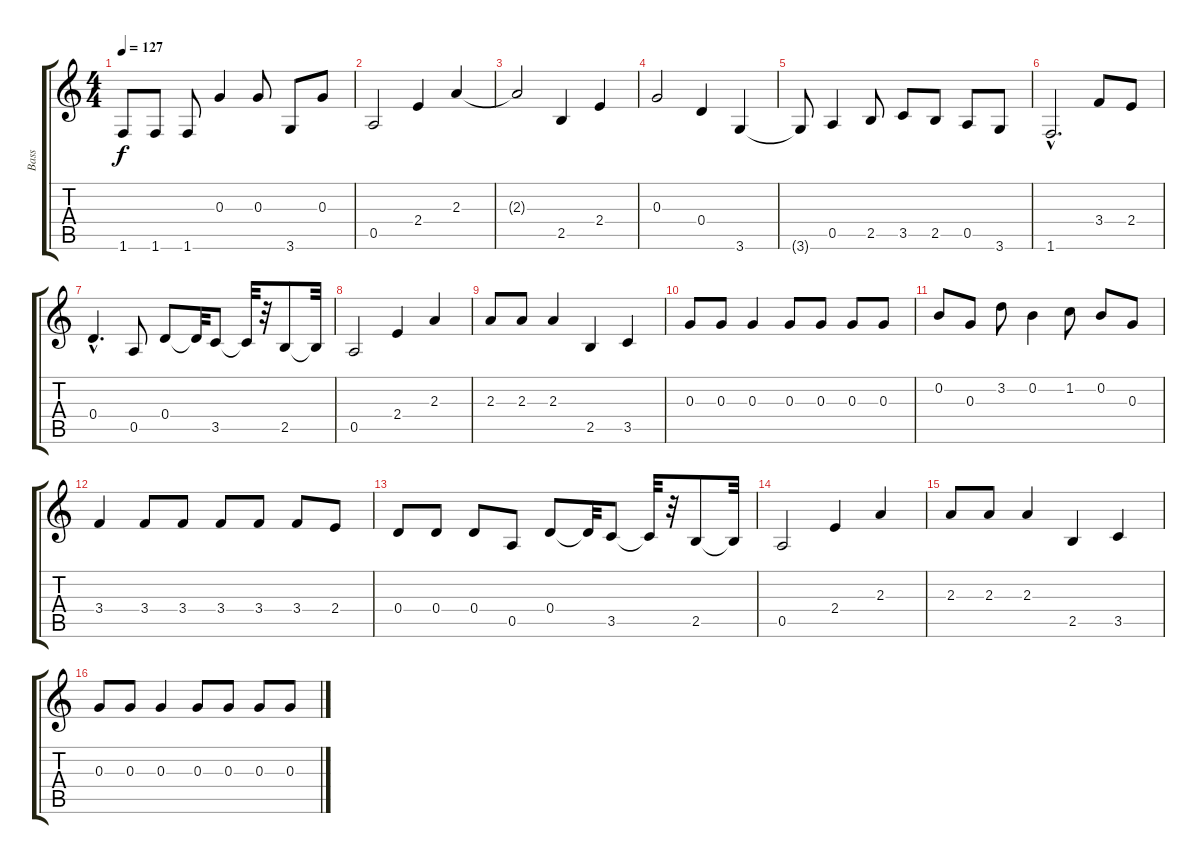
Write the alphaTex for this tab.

\track ("Bass" "Bass") {instrument fretlessbass}
\staff {score tabs}
\tuning (E4 B3 G3 D3 A2 E2) {hide}
\ts (4 4)
\tempo 127
\clef g2
\ks c
1.6.8{dy f} 1.6.8 1.6.8 0.3.4 0.3.8 3.6.8 0.3.8 |
0.5.2 2.4.4 2.3.4 |
2.3{t}.2 2.5.4 2.4.4 |
0.3.2 0.4.4 3.6.4 |
3.6{t}.8 0.5.4 2.5.8 3.5.8 2.5.8 0.5.8 3.6.8 |
1.6{hac}.2{d} 3.4.8 2.4.8 |
0.4{hac}.4{d} 0.5.8 0.4.8 0.4{t}.32 3.5.8 3.5{t}.32 r.32 2.5.8 2.5{t}.32 |
0.5.2 2.4.4 2.3.4 |
2.3.8 2.3.8 2.3.4 2.5.4 3.5.4 |
0.3.8 0.3.8 0.3.4 0.3.8 0.3.8 0.3.8 0.3.8 |
0.2.8 0.3.8 3.2.8 0.2.4 1.2.8 0.2.8 0.3.8 |
3.4.4 3.4.8 3.4.8 3.4.8 3.4.8 3.4.8 2.4.8 |
0.4.8 0.4.8 0.4.8 0.5.8 0.4.8 0.4{t}.32 3.5.8 3.5{t}.32 r.32 2.5.8 2.5{t}.32 |
0.5.2 2.4.4 2.3.4 |
2.3.8 2.3.8 2.3.4 2.5.4 3.5.4 |
0.3.8 0.3.8 0.3.4 0.3.8 0.3.8 0.3.8 0.3.8
